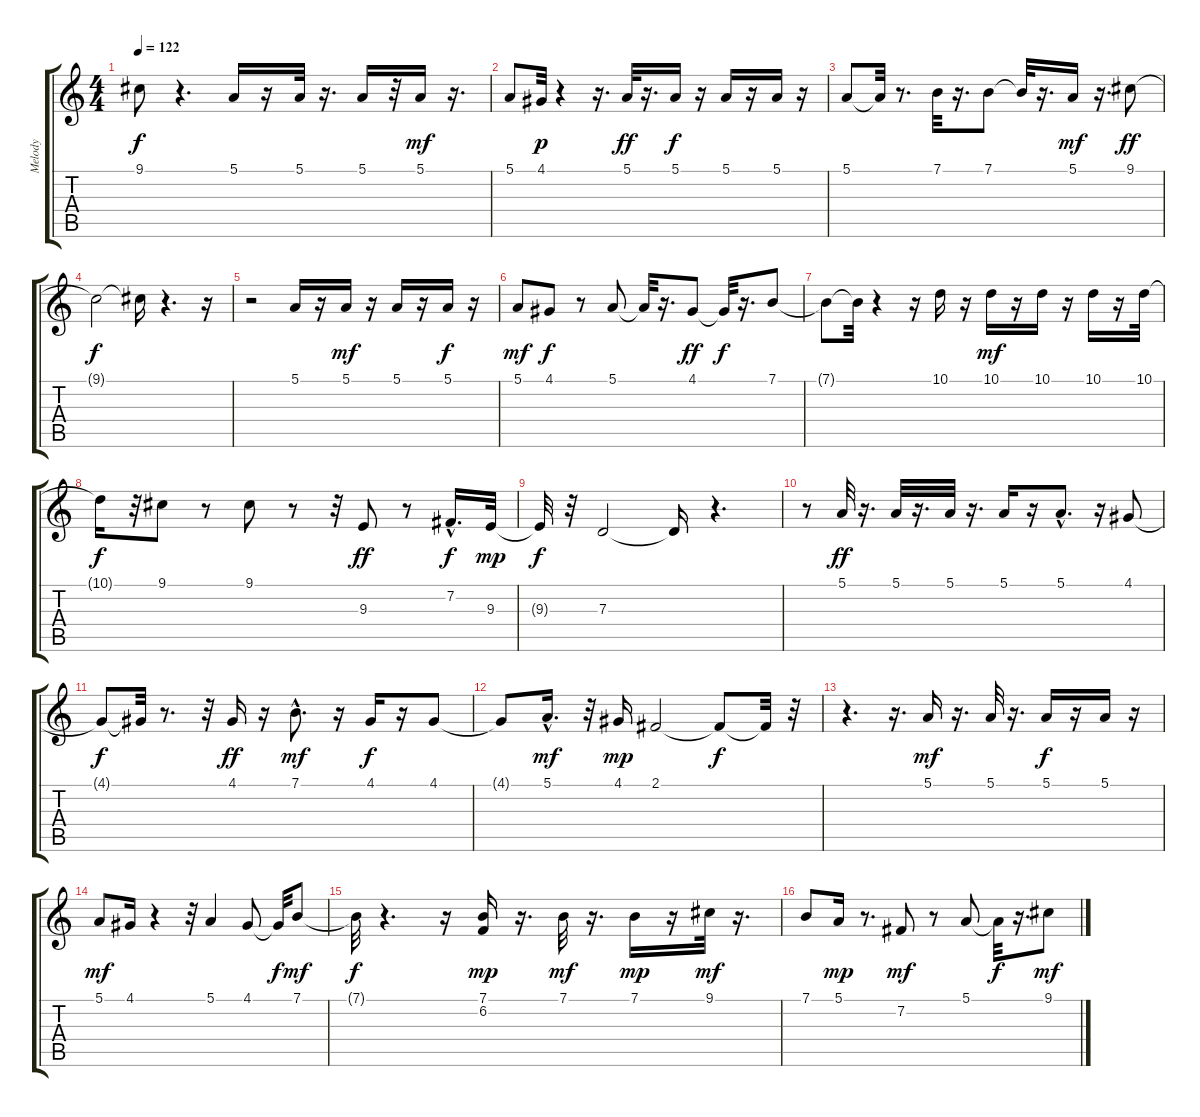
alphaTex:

\track ("Melody" "Melody") {instrument panflute}
\staff {score tabs}
\tuning (E4 B3 G3 D3 A2 E2) {hide}
\ts (4 4)
\tempo 122
\clef g2
\ks c
9.1{t}.8{dy f} r.4{d} 5.1.16 r.16 5.1.32 r.16{d} 5.1.16 r.32 5.1.16{dy mf} r.16{d} |
5.1.8 4.1.32{dy p} r.4 r.16{d} 5.1.32{dy ff} r.16{d} 5.1.16{dy f} r.16 5.1.16 r.16 5.1.16 r.16 |
5.1.8 5.1{t}.32 r.8{d} 7.1.32 r.16{d} 7.1.8 7.1{t}.32 r.16{d} 5.1.16{dy mf} r.16{d} 9.1.8{dy ff} |
9.1{t}.2{dy f} 9.1{t}.16 r.4{d} r.16 |
r.2 5.1.16 r.16 5.1.16{dy mf} r.16 5.1.16 r.16 5.1.16{dy f} r.16 |
5.1.8{dy mf} 4.1.8{dy f} r.8 5.1.8 5.1{t}.32 r.16{d} 4.1.8{dy ff} 4.1{t}.32{dy f} r.16{d} 7.1.8 |
7.1{t}.8 7.1{t}.32 r.4 r.16 10.1.16 r.16 10.1.16{dy mf} r.16 10.1.16 r.16 10.1.16 r.16 10.1.32 |
10.1{t}.16{dy f} r.32 9.1.8 r.8 9.1.8 r.8 r.32 9.3.8{dy ff} r.8 7.2{hac}.16{d dy f} 9.3.32{dy mp} |
9.3{t}.32{dy f} r.32 7.3.2 7.3{t}.16 r.4{d} |
r.8 5.1.32{dy ff} r.16{d} 5.1.32 r.16{d} 5.1.32 r.16{d} 5.1.16 r.16 5.1{hac}.8{d} r.16 4.1.8 |
4.1{t}.8{dy f} 4.1{t}.32 r.8{d} r.32 4.1.16{dy ff} r.16 7.1{hac}.8{d dy mf} r.16 4.1.16{dy f} r.16 4.1.8 |
4.1{t}.8 5.1{hac}.16{d dy mf} r.32 4.1.16{dy mp} 2.1.2 2.1{t}.8{dy f} 2.1{t}.32 r.32 |
r.4{d} r.16{d} 5.1.16{dy mf} r.16{d} 5.1.32 r.16{d} 5.1.16{dy f} r.16 5.1.16 r.16 |
5.1.8{dy mf} 4.1.16 r.4 r.32 5.1.4 4.1.8 4.1{t}.32{dy f} 7.1.8{dy mf} |
7.1{t}.32{dy f} r.4{d} r.16 (7.1 6.2).16{dy mp} r.16{d} 7.1.32{dy mf} r.16{d} 7.1.16{dy mp} r.16 9.1.32{dy mf} r.16{d} |
7.1.8 5.1.16{dy mp} r.8{d} 7.2.8{dy mf} r.8 5.1.8 5.1{t}.32{dy f} r.16{d} 9.1.8{dy mf}
